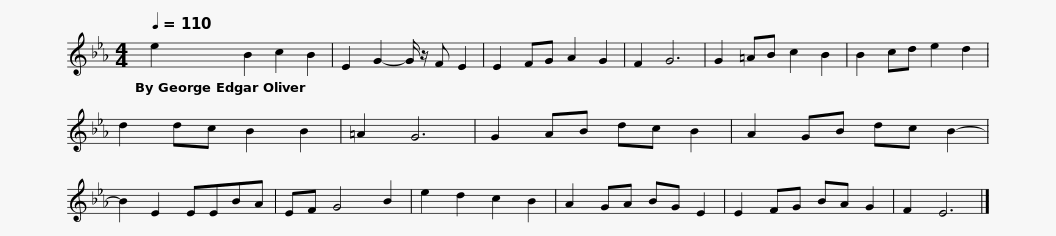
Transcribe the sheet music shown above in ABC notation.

X:1
L:1/8
Q:1/4=110
M:4/4
I:linebreak $
K:Eb
V:1 treble
V:1
 e2 B2 c2 B2 | E2 G2- G/ z/ F E2 | E2 FG A2 G2 | F2 G6 | G2 =AB c2 B2 | %5
 B2 cd e2 d2 | d2 dc B2 B2 | =A2 G6 |$ G2 AB dc B2 | A2 GB dc B2- | %10
 B2 E2 EEBA | EF G4 B2 | e2 d2 c2 B2 | A2 GA BG E2 | E2 FG BA G2 | %15
 F2 E6 |] %16
